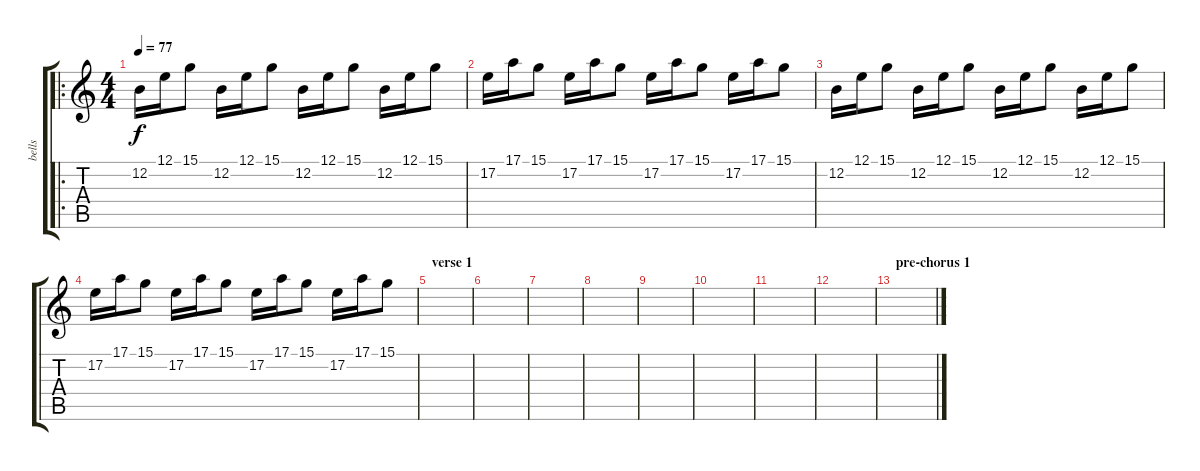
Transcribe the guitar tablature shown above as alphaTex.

\track ("bells" "bells") {instrument tubularbells}
\staff {score tabs}
\tuning (E4 B3 G3 D3 A2 E2) {hide}
\ro
\ts (4 4)
\tempo 77
\clef g2
\ks c
12.2.16{dy f instrument tubularbells} 12.1.16 15.1.8 12.2.16 12.1.16 15.1.8 12.2.16 12.1.16 15.1.8 12.2.16 12.1.16 15.1.8 |
17.2.16 17.1.16 15.1.8 17.2.16 17.1.16 15.1.8 17.2.16 17.1.16 15.1.8 17.2.16 17.1.16 15.1.8 |
12.2.16 12.1.16 15.1.8 12.2.16 12.1.16 15.1.8 12.2.16 12.1.16 15.1.8 12.2.16 12.1.16 15.1.8 |
17.2.16 17.1.16 15.1.8 17.2.16 17.1.16 15.1.8 17.2.16 17.1.16 15.1.8 17.2.16 17.1.16 15.1.8 |
\section ("" "verse 1")
|
|
|
|
|
|
|
|
\section ("" "pre-chorus 1")
